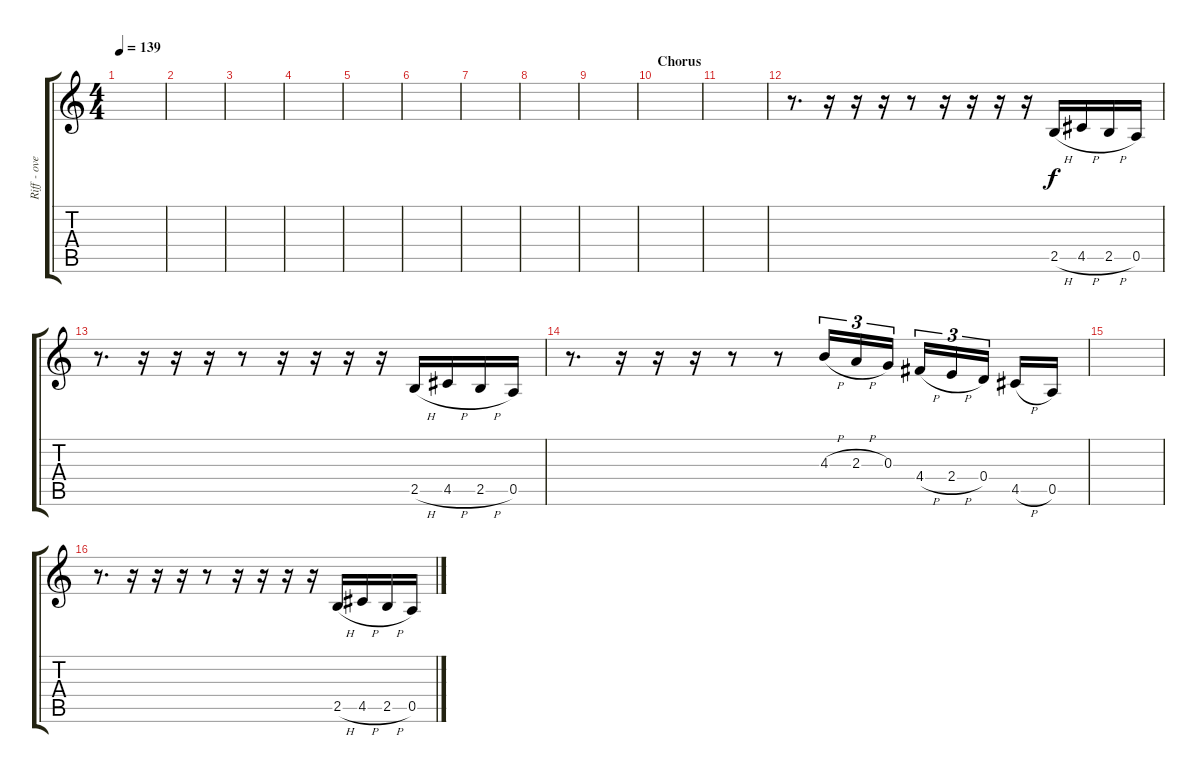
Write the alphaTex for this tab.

\track ("Riff - overdub" "Riff - ove") {instrument distortionguitar}
\staff {score tabs}
\tuning (E4 B3 G3 D3 A2 E2) {hide}
\ts (4 4)
\tempo 139
\clef g2
\ks c
|
|
|
|
|
|
|
|
|
\section ("" "Chorus")
|
|
r.8{d} r.16 r.16 r.16 r.8 r.16 r.16 r.16 r.16 2.5{h}.16 4.5{h}.16 2.5{h}.16 0.5.16 |
r.8{d} r.16 r.16 r.16 r.8 r.16 r.16 r.16 r.16 2.5{h}.16 4.5{h}.16 2.5{h}.16 0.5.16 |
r.8{d} r.16 r.16 r.16 r.8 r.8 4.3{h}.16{tu (3 2)} 2.3{h}.16{tu (3 2)} 0.3.16{tu (3 2)} 4.4{h}.16{tu (3 2)} 2.4{h}.16{tu (3 2)} 0.4.16{tu (3 2)} 4.5{h}.16 0.5.16 |
|
r.8{d} r.16 r.16 r.16 r.8 r.16 r.16 r.16 r.16 2.5{h}.16 4.5{h}.16 2.5{h}.16 0.5.16
